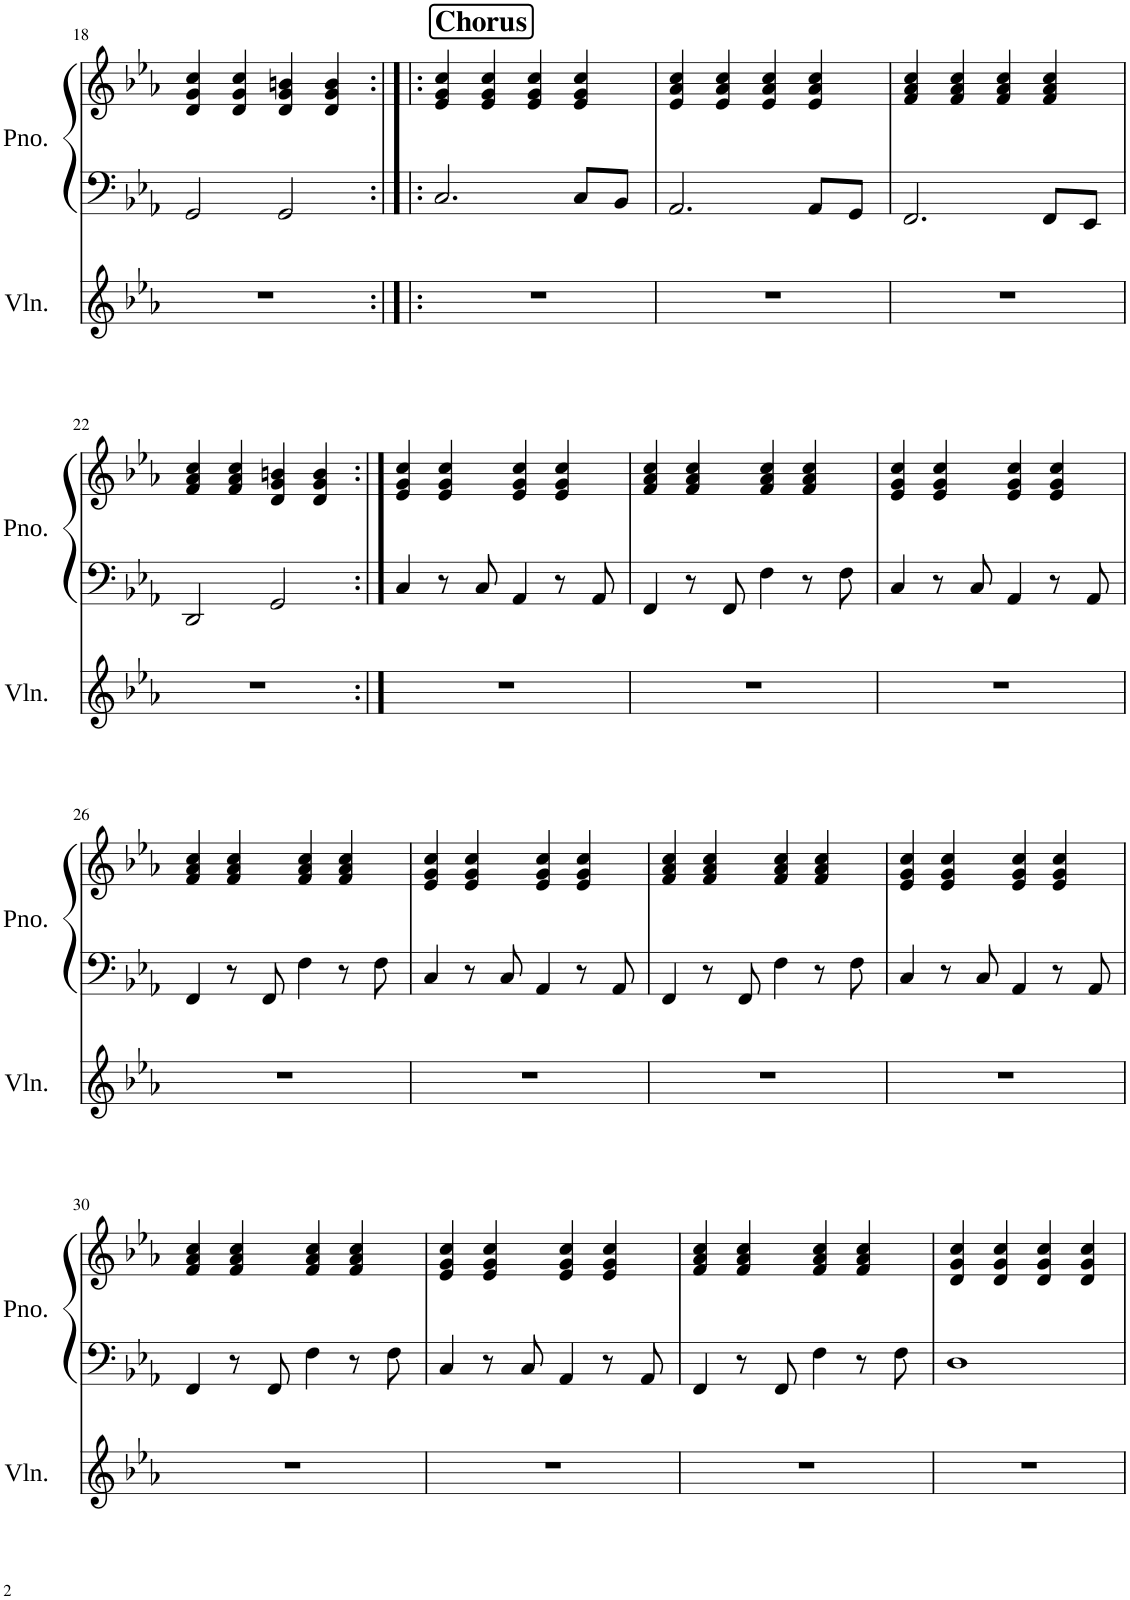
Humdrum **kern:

**kern	**kern	**kern
*part2	*part1	*part1
*staff3	*staff2	*staff1
*I"Violin	*I"Piano	*
*I'Vln.	*I'Pno.	*
!!LO:PB:g=z
*clefG2	*clefF4	*clefG2
*k[b-e-a-]	*k[b-e-a-]	*k[b-e-a-]
*M4/4	*M4/4	*M4/4
=18	=18	=18
1r	2GG/	4d/ 4g/ 4cc/
.	.	4d/ 4g/ 4cc/
.	2GG/	4d/ 4g/ 4bn/
.	.	4d/ 4g/ 4b/
!!LO:REH:place=s1:a:B:cj:fs=14:t=Chorus:qo=1
=19:|!|:	=19:|!|:	=19:|!|:
1r	2.C/	4e-/ 4g/ 4cc/
.	.	4e-/ 4g/ 4cc/
.	.	4e-/ 4g/ 4cc/
.	8C/L	4e-/ 4g/ 4cc/
.	8BB-/J	.
=20	=20	=20
1r	2.AA-/	4e-/ 4a-/ 4cc/
.	.	4e-/ 4a-/ 4cc/
.	.	4e-/ 4a-/ 4cc/
.	8AA-/L	4e-/ 4a-/ 4cc/
.	8GG/J	.
=21	=21	=21
1r	2.FF/	4f/ 4a-/ 4cc/
.	.	4f/ 4a-/ 4cc/
.	.	4f/ 4a-/ 4cc/
.	8FF/L	4f/ 4a-/ 4cc/
.	8EE-/J	.
!!LO:LB:g=z
=22	=22	=22
1r	2DD/	4f/ 4a-/ 4cc/
.	.	4f/ 4a-/ 4cc/
.	2GG/	4d/ 4g/ 4bn/
.	.	4d/ 4g/ 4b/
=23:|!	=23:|!	=23:|!
1r	4C/	4e-/ 4g/ 4cc/
.	8r	4e-/ 4g/ 4cc/
.	8C/	.
.	4AA-/	4e-/ 4g/ 4cc/
.	8r	4e-/ 4g/ 4cc/
.	8AA-/	.
=24	=24	=24
1r	4FF/	4f/ 4a-/ 4cc/
.	8r	4f/ 4a-/ 4cc/
.	8FF/	.
.	4F\	4f/ 4a-/ 4cc/
.	8r	4f/ 4a-/ 4cc/
.	8F\	.
=25	=25	=25
1r	4C/	4e-/ 4g/ 4cc/
.	8r	4e-/ 4g/ 4cc/
.	8C/	.
.	4AA-/	4e-/ 4g/ 4cc/
.	8r	4e-/ 4g/ 4cc/
.	8AA-/	.
!!LO:LB:g=z
=26	=26	=26
1r	4FF/	4f/ 4a-/ 4cc/
.	8r	4f/ 4a-/ 4cc/
.	8FF/	.
.	4F\	4f/ 4a-/ 4cc/
.	8r	4f/ 4a-/ 4cc/
.	8F\	.
=27	=27	=27
1r	4C/	4e-/ 4g/ 4cc/
.	8r	4e-/ 4g/ 4cc/
.	8C/	.
.	4AA-/	4e-/ 4g/ 4cc/
.	8r	4e-/ 4g/ 4cc/
.	8AA-/	.
=28	=28	=28
1r	4FF/	4f/ 4a-/ 4cc/
.	8r	4f/ 4a-/ 4cc/
.	8FF/	.
.	4F\	4f/ 4a-/ 4cc/
.	8r	4f/ 4a-/ 4cc/
.	8F\	.
=29	=29	=29
1r	4C/	4e-/ 4g/ 4cc/
.	8r	4e-/ 4g/ 4cc/
.	8C/	.
.	4AA-/	4e-/ 4g/ 4cc/
.	8r	4e-/ 4g/ 4cc/
.	8AA-/	.
!!LO:LB:g=z
=30	=30	=30
1r	4FF/	4f/ 4a-/ 4cc/
.	8r	4f/ 4a-/ 4cc/
.	8FF/	.
.	4F\	4f/ 4a-/ 4cc/
.	8r	4f/ 4a-/ 4cc/
.	8F\	.
=31	=31	=31
1r	4C/	4e-/ 4g/ 4cc/
.	8r	4e-/ 4g/ 4cc/
.	8C/	.
.	4AA-/	4e-/ 4g/ 4cc/
.	8r	4e-/ 4g/ 4cc/
.	8AA-/	.
=32	=32	=32
1r	4FF/	4f/ 4a-/ 4cc/
.	8r	4f/ 4a-/ 4cc/
.	8FF/	.
.	4F\	4f/ 4a-/ 4cc/
.	8r	4f/ 4a-/ 4cc/
.	8F\	.
=33	=33	=33
1r	1D	4d/ 4g/ 4cc/
.	.	4d/ 4g/ 4cc/
.	.	4d/ 4g/ 4cc/
.	.	4d/ 4g/ 4cc/
=	=	=
*-	*-	*-
